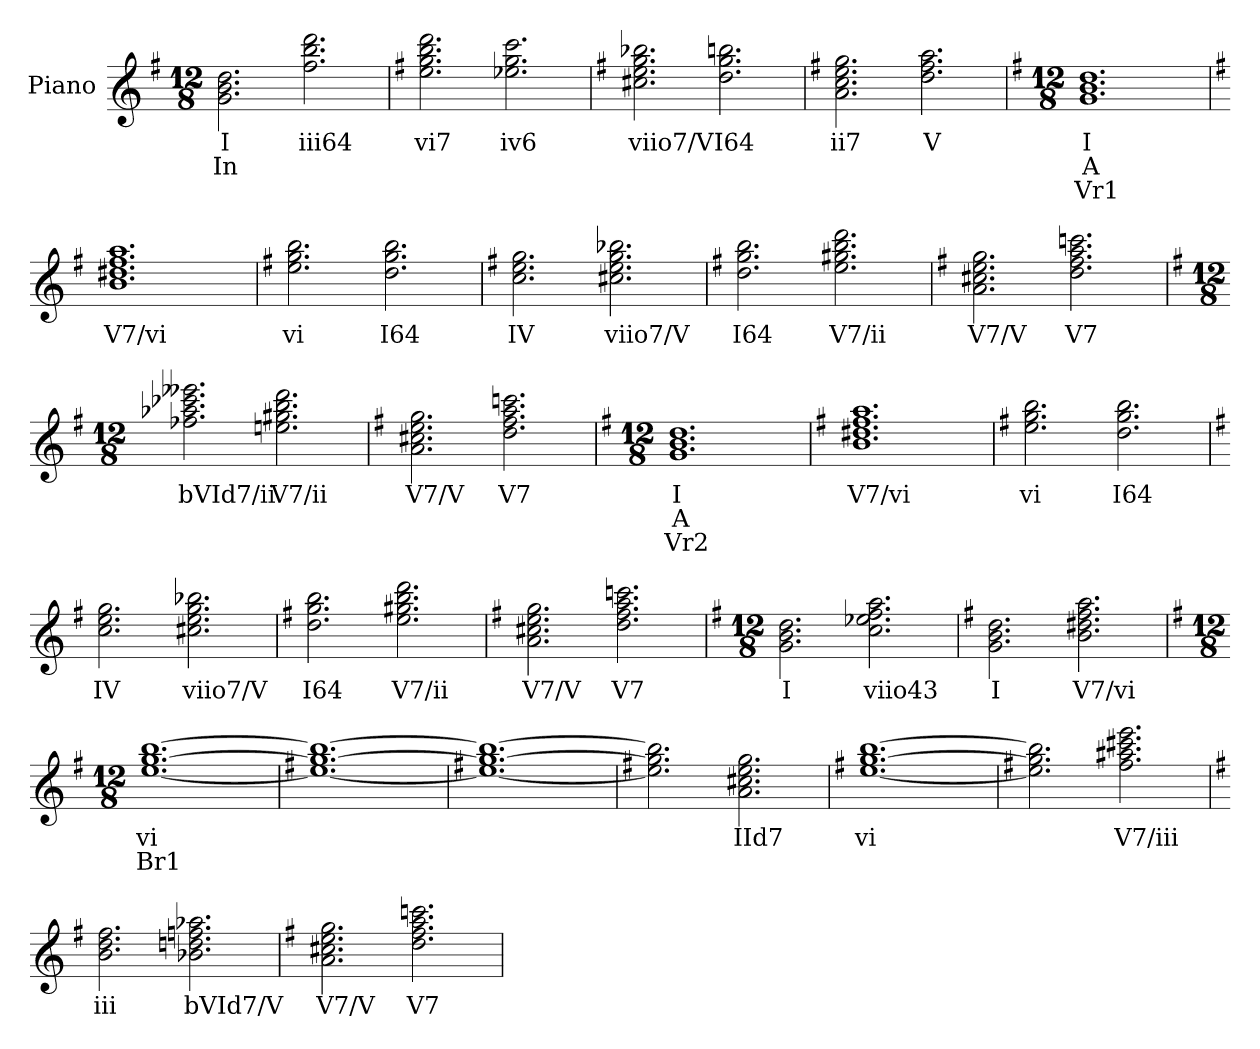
**kern	**text	**text	**text
*part1	*part1	*part1	*part1
*staff1	*staff1	*staff1	*staff1
*I"Piano	*	*	*
*I'Pno	*	*	*
*k[f#]	*	*	*
*G:	*	*	*
*M12/8	*	*	*
=	=	=	=
2.g 2.b 2.dd	I	In	.
2.ff# 2.bb 2.ddd	iii64	.	.
=	=	=	=
*k[f#]	*	*	*
*G:	*	*	*
2.ee 2.gg 2.bb 2.ddd	vi7	.	.
2.ee-X 2.gg 2.ccc	iv6	.	.
=	=	=	=
*k[f#]	*	*	*
*G:	*	*	*
2.cc#X 2.ee 2.gg 2.bb-X	viio7/V	.	.
2.dd 2.gg 2.bbn	I64	.	.
=	=	=	=
*k[f#]	*	*	*
*G:	*	*	*
2.a 2.cc 2.ee 2.gg	ii7	.	.
2.dd 2.ff# 2.aa	V	.	.
=	=	=	=
*k[f#]	*	*	*
*G:	*	*	*
*M12/8	*	*	*
1.g 1.b 1.dd	I	A	Vr1
=	=	=	=
*k[f#]	*	*	*
*G:	*	*	*
1.b 1.dd#X 1.ff# 1.aa	V7/vi	.	.
=	=	=	=
*k[f#]	*	*	*
*G:	*	*	*
2.ee 2.gg 2.bb	vi	.	.
2.dd 2.gg 2.bb	I64	.	.
=	=	=	=
*k[f#]	*	*	*
*G:	*	*	*
2.cc 2.ee 2.gg	IV	.	.
2.cc#X 2.ee 2.gg 2.bb-X	viio7/V	.	.
=	=	=	=
*k[f#]	*	*	*
*G:	*	*	*
2.dd 2.gg 2.bb	I64	.	.
2.ee 2.gg#X 2.bb 2.ddd	V7/ii	.	.
=	=	=	=
*k[f#]	*	*	*
*G:	*	*	*
2.a 2.cc#X 2.ee 2.gg	V7/V	.	.
2.dd 2.ff# 2.aa 2.cccn	V7	.	.
=	=	=	=
*k[f#]	*	*	*
*G:	*	*	*
*M12/8	*	*	*
2.ff-X 2.aa-X 2.ccc-X 2.eee--X	bVId7/ii	.	.
2.een 2.gg#X 2.bb 2.ddd	V7/ii	.	.
=	=	=	=
*k[f#]	*	*	*
*G:	*	*	*
2.a 2.cc#X 2.ee 2.gg	V7/V	.	.
2.dd 2.ff# 2.aa 2.cccn	V7	.	.
=	=	=	=
*k[f#]	*	*	*
*G:	*	*	*
*M12/8	*	*	*
1.g 1.b 1.dd	I	A	Vr2
=	=	=	=
*k[f#]	*	*	*
*G:	*	*	*
1.b 1.dd#X 1.ff# 1.aa	V7/vi	.	.
=	=	=	=
*k[f#]	*	*	*
*G:	*	*	*
2.ee 2.gg 2.bb	vi	.	.
2.dd 2.gg 2.bb	I64	.	.
=	=	=	=
*k[f#]	*	*	*
*G:	*	*	*
2.cc 2.ee 2.gg	IV	.	.
2.cc#X 2.ee 2.gg 2.bb-X	viio7/V	.	.
=	=	=	=
*k[f#]	*	*	*
*G:	*	*	*
2.dd 2.gg 2.bb	I64	.	.
2.ee 2.gg#X 2.bb 2.ddd	V7/ii	.	.
=	=	=	=
*k[f#]	*	*	*
*G:	*	*	*
2.a 2.cc#X 2.ee 2.gg	V7/V	.	.
2.dd 2.ff# 2.aa 2.cccn	V7	.	.
=	=	=	=
*k[f#]	*	*	*
*G:	*	*	*
*M12/8	*	*	*
2.g 2.b 2.dd	I	.	.
2.cc 2.ee-X 2.ff# 2.aa	viio43	.	.
=	=	=	=
*k[f#]	*	*	*
*G:	*	*	*
2.g 2.b 2.dd	I	.	.
2.b 2.dd#X 2.ff# 2.aa	V7/vi	.	.
=	=	=	=
*k[f#]	*	*	*
*G:	*	*	*
*M12/8	*	*	*
[1.ee [1.gg [1.bb	vi	Br1	.
=	=	=	=
*k[f#]	*	*	*
*G:	*	*	*
1.ee_ 1.gg_ 1.bb_	.	.	.
=	=	=	=
*k[f#]	*	*	*
*G:	*	*	*
1.ee_ 1.gg_ 1.bb_	.	.	.
=	=	=	=
*k[f#]	*	*	*
*G:	*	*	*
2.ee] 2.gg] 2.bb]	.	.	.
2.a 2.cc#X 2.ee 2.gg	IId7	.	.
=	=	=	=
*k[f#]	*	*	*
*G:	*	*	*
[1.ee [1.gg [1.bb	vi	.	.
=	=	=	=
*k[f#]	*	*	*
*G:	*	*	*
2.ee] 2.gg] 2.bb]	.	.	.
2.ff# 2.aa#X 2.ccc#X 2.eee	V7/iii	.	.
=	=	=	=
*k[f#]	*	*	*
*G:	*	*	*
2.b 2.dd 2.ff#	iii	.	.
2.b-X 2.ddn 2.ffn 2.aa-X	bVId7/V	.	.
=	=	=	=
*k[f#]	*	*	*
*G:	*	*	*
2.a 2.cc#X 2.ee 2.gg	V7/V	.	.
2.dd 2.ff# 2.aa 2.cccn	V7	.	.
=	=	=	=
*-	*-	*-	*-
